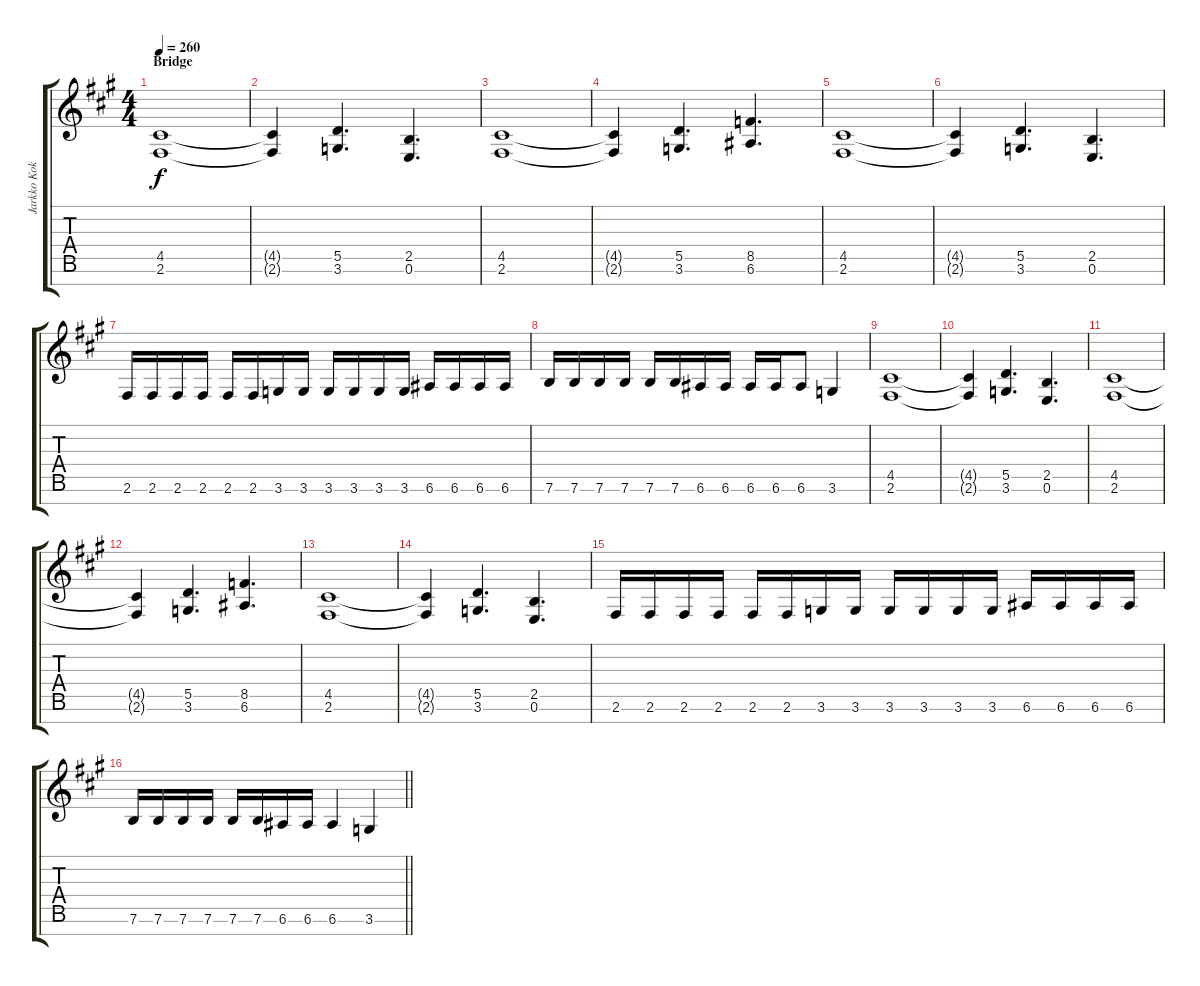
\track ("Jarkko Kokko (guitar)" "Jarkko Kok") {instrument distortionguitar}
\staff {score tabs}
\tuning (E4 B3 G3 D3 A2 E2 B1) {hide}
\ts (4 4)
\section ("" "Bridge")
\tempo 260
\clef g2
\ks f#minor
(4.5 2.6).1{dy f} |
(4.5{t} 2.6{t}).4 (5.5 3.6).4{d} (2.5 0.6).4{d} |
(4.5 2.6).1 |
(4.5{t} 2.6{t}).4 (5.5 3.6).4{d} (8.5 6.6).4{d} |
(4.5 2.6).1 |
(4.5{t} 2.6{t}).4 (5.5 3.6).4{d} (2.5 0.6).4{d} |
2.6.16 2.6.16 2.6.16 2.6.16 2.6.16 2.6.16 3.6.16 3.6.16 3.6.16 3.6.16 3.6.16 3.6.16 6.6.16 6.6.16 6.6.16 6.6.16 |
7.6.16 7.6.16 7.6.16 7.6.16 7.6.16 7.6.16 6.6.16 6.6.16 6.6.16 6.6.16 6.6.8 3.6.4 |
(4.5 2.6).1 |
(4.5{t} 2.6{t}).4 (5.5 3.6).4{d} (2.5 0.6).4{d} |
(4.5 2.6).1 |
(4.5{t} 2.6{t}).4 (5.5 3.6).4{d} (8.5 6.6).4{d} |
(4.5 2.6).1 |
(4.5{t} 2.6{t}).4 (5.5 3.6).4{d} (2.5 0.6).4{d} |
2.6.16 2.6.16 2.6.16 2.6.16 2.6.16 2.6.16 3.6.16 3.6.16 3.6.16 3.6.16 3.6.16 3.6.16 6.6.16 6.6.16 6.6.16 6.6.16 |
\barLineRight lightlight
7.6.16 7.6.16 7.6.16 7.6.16 7.6.16 7.6.16 6.6.16 6.6.16 6.6.4 3.6.4
